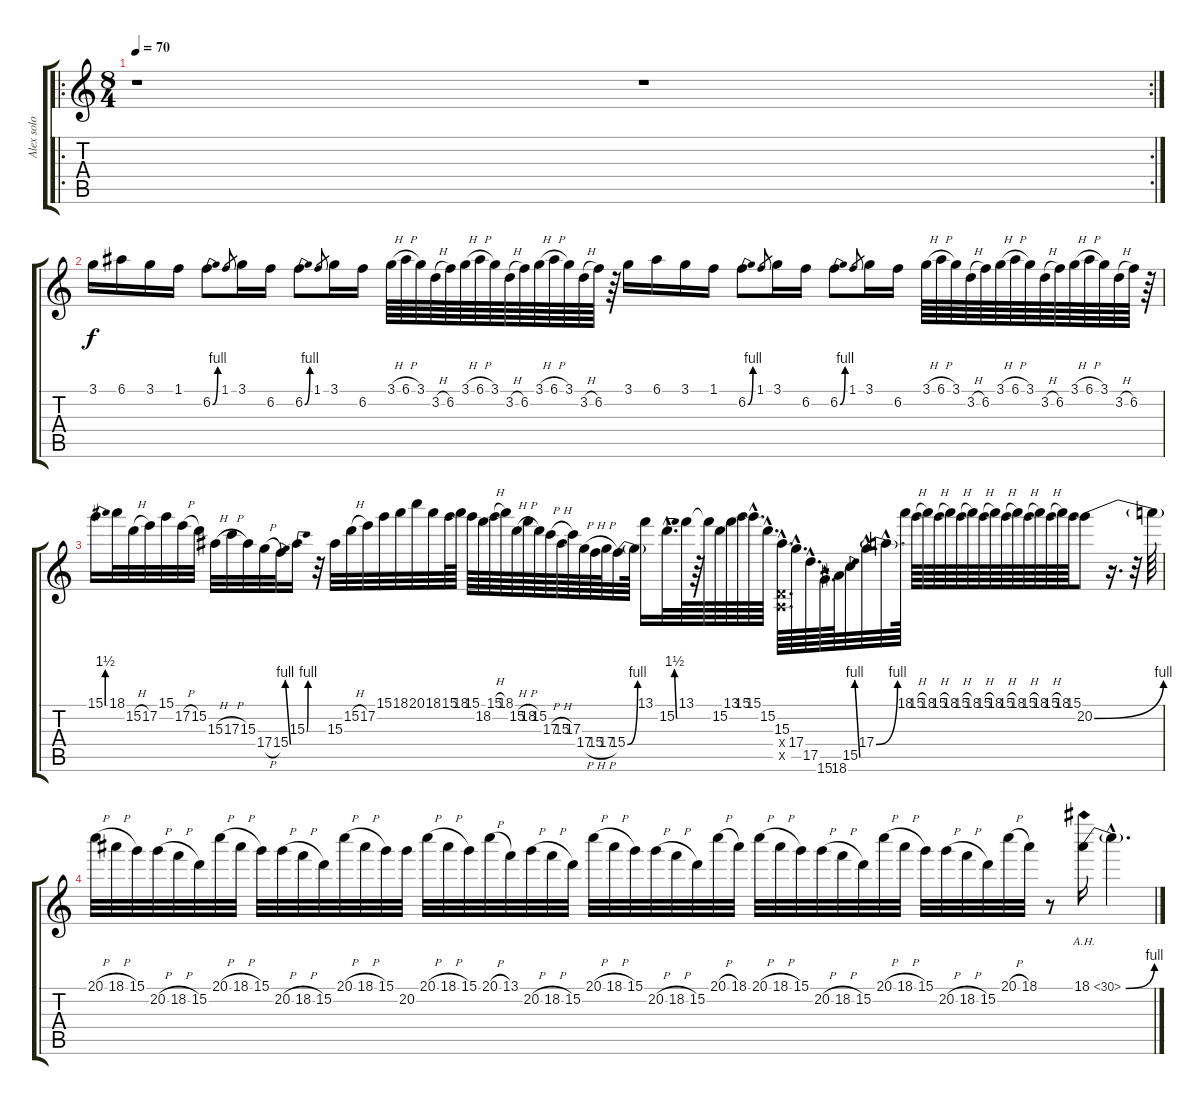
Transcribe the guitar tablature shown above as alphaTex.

\track ("Alex solo" "Alex solo") {instrument distortionguitar}
\staff {score tabs}
\tuning (E4 B3 G3 D3 A2 E2) {hide}
\ro
\rc 2
\ts (8 4)
\tempo 70
\clef g2
\ks c
r.1{dy f} r.1 |
3.1.16 6.1.16 3.1.16 1.1.16 6.2{be (bend 0 0 60 4)}.8 1.1.8{gr} 3.1.16 6.2.16 6.2{be (bend 0 0 60 4)}.8 1.1.8{gr} 3.1.16 6.2.16 3.1{h}.64 6.1{h}.64 3.1.64 3.2{h}.64 6.2.64 3.1{h}.64 6.1{h}.64 3.1.64 3.2{h}.64 6.2.64 3.1{h}.64 6.1{h}.64 3.1.64 3.2{h}.64 6.2.64 r.64 3.1.16 6.1.16 3.1.16 1.1.16 6.2{be (bend 0 0 60 4)}.8 1.1.8{gr} 3.1.16 6.2.16 6.2{be (bend 0 0 60 4)}.8 1.1.8{gr} 3.1.16 6.2.16 3.1{h}.64 6.1{h}.64 3.1.64 3.2{h}.64 6.2.64 3.1{h}.64 6.1{h}.64 3.1.64 3.2{h}.64 6.2.64 3.1{h}.64 6.1{h}.64 3.1.64 3.2{h}.64 6.2.64 r.64 |
15.1{be (bend 0 0 60 6)}.16 18.1.32 15.2{h}.32 17.2.32 15.1.32 17.2{h}.32 15.2.32 15.3{h}.32 17.3{h}.32 15.3.32 17.4{h}.32 15.4{be (bend 0 0 60 4)}.32 15.3{be (bend 0 0 60 4)}.16 r.32 15.3.32 15.2{h}.32 17.2.32 15.1.32 18.1.32 20.1.32 18.1.32 15.1.64 18.1.64 15.1.64 18.2.64 15.1{h}.64 18.1.64 15.2{h}.64 18.2{h}.64 15.2.64 17.3{h}.64 15.3{h}.64 17.3.64 17.4{h}.64 15.4{h}.64 17.4{h}.64 15.4{be (bend 0 0 60 4)}.32 15.4{t}.64 13.1.16 15.2{be (bend 0 0 60 6) hac}.32{d} 13.1.64 r.64 13.1{t}.64 15.2.64 13.1.64 15.1.64 15.1{hac}.64{d} 15.2{hac}.64{d} (15.3{hac} 0.4{hac x} 0.5{hac x}).64{d} 17.4{hac}.64{d} 17.5{hac}.64{d} 15.6{hac}.64{d} 18.6.64 15.5{be (bend 0 0 60 4)}.32 17.4{be (bend 0 0 60 4) hac}.32{d} 17.4{hac t}.32{d} 18.1.64 15.1{h}.64 18.1.64 15.1{h}.64 18.1.64 15.1{h}.64 18.1.64 15.1{h}.64 18.1.64 15.1{h}.64 18.1.64 15.1{h}.64 18.1.64 15.1{h}.64 18.1.64 15.1.64 20.2{be (bend 0 0 60 4)}.8 r.16{d} r.32 20.2{t}.64 |
20.1{h}.32 18.1{h}.32 15.1.32 20.2{h}.32 18.2{h}.32 15.2.32 20.1{h}.32 18.1{h}.32 15.1.32 20.2{h}.32 18.2{h}.32 15.2.32 20.1{h}.32 18.1{h}.32 15.1.32 20.2.32 20.1{h}.32 18.1{h}.32 15.1.32 20.1{h}.32 13.1.32 20.2{h}.32 18.2{h}.32 15.2.32 20.1{h}.32 18.1{h}.32 15.1.32 20.2{h}.32 18.2{h}.32 15.2.32 20.1{h}.32 18.1.32 20.1{h}.32 18.1{h}.32 15.1.32 20.2{h}.32 18.2{h}.32 15.2.32 20.1{h}.32 18.1{h}.32 15.1.32 20.2{h}.32 18.2{h}.32 15.2.32 20.1{h}.32 18.1.32 r.8 18.1{be (bend 0 0 60 4) ah 12}.16 18.1{hac t}.4{d}
